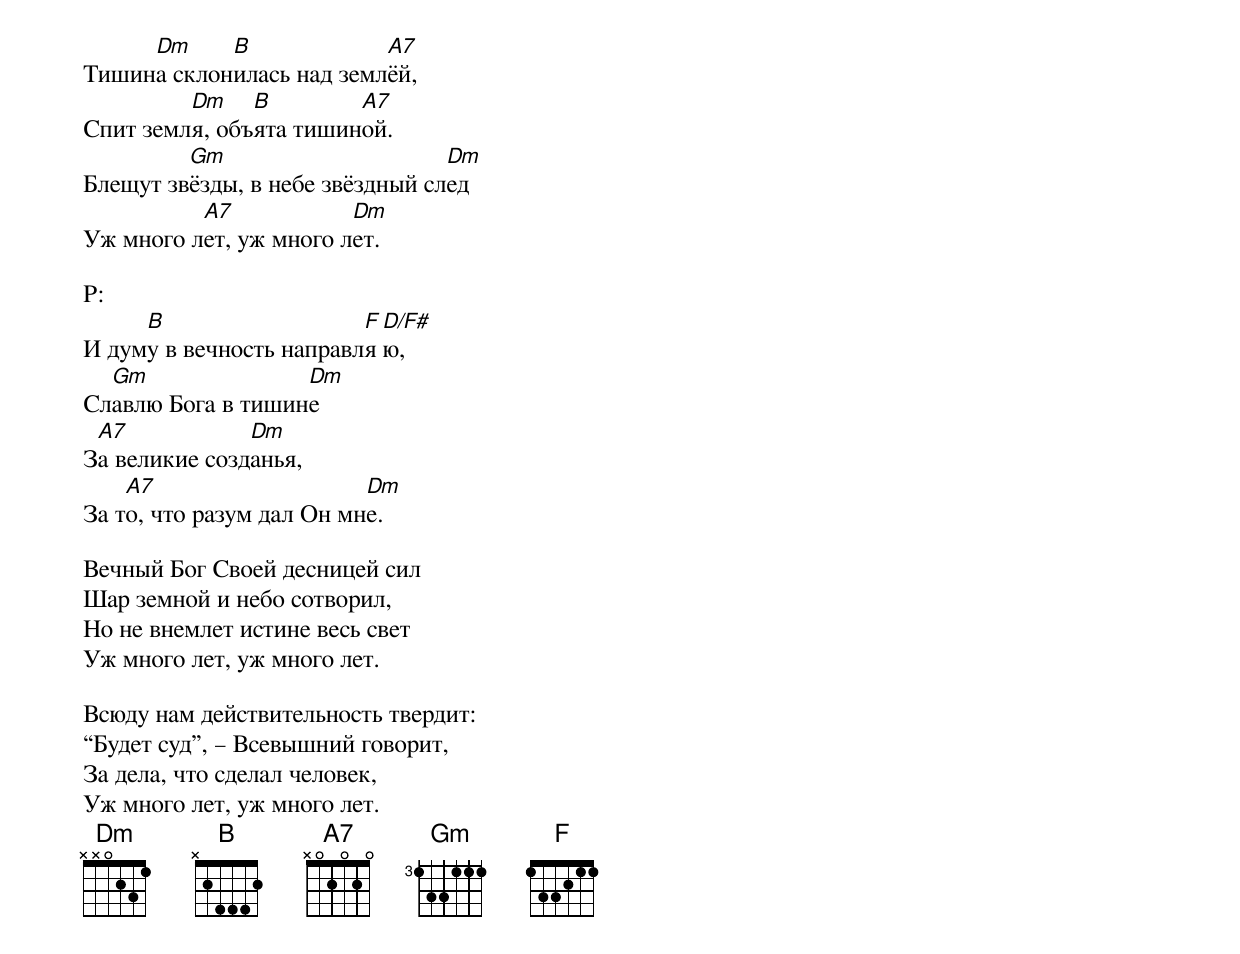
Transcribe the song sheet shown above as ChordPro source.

Тишин[Dm]а склон[B]илась над земл[A7]ёй,
Спит земл[Dm]я, объ[B]ята тишин[A7]ой.
Блещут зв[Gm]ёзды, в небе звёздный сл[Dm]ед
Уж много л[A7]ет, уж много л[Dm]ет.

P:
И дум[B]у в вечность направл[F]я[D/F#]ю,
Сл[Gm]авлю Бога в тишин[Dm]е
З[A7]а великие созд[Dm]анья,
За т[A7]о, что разум дал Он мн[Dm]е.

Вечный Бог Своей десницей сил
Шар земной и небо сотворил,
Но не внемлет истине весь свет
Уж много лет, уж много лет.

Всюду нам действительность твердит:
“Будет суд”, – Всевышний говорит,
За дела, что сделал человек,
Уж много лет, уж много лет.
